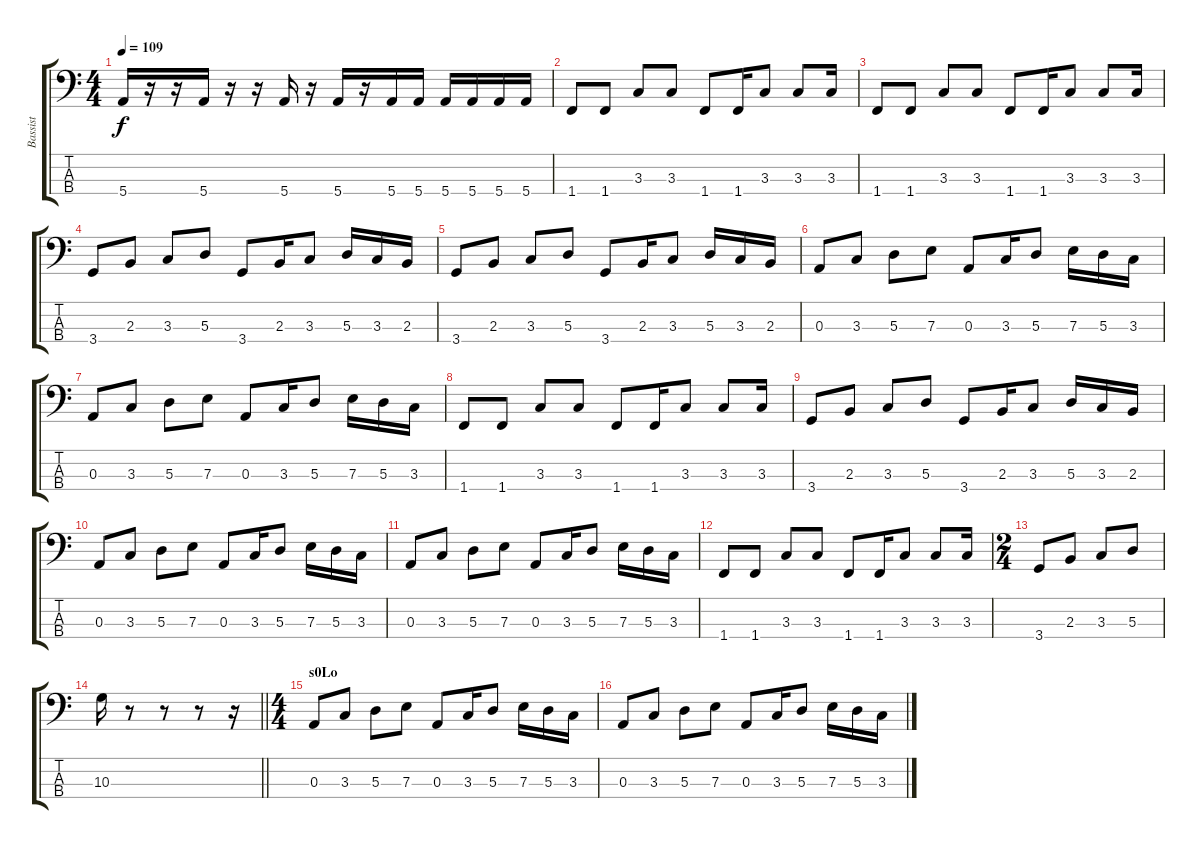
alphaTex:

\track ("Bassist" "Bassist") {instrument electricbasspick}
\staff {score tabs}
\tuning (G2 D2 A1 E1) {hide}
\ts (4 4)
\tempo 109
\clef f4
\ks c
5.4.16{dy f} r.16 r.16 5.4.16 r.16 r.16 5.4.16 r.16 5.4.16 r.16 5.4.16 5.4.16 5.4.16 5.4.16 5.4.16 5.4.16 |
1.4.8 1.4.8 3.3.8 3.3.8 1.4.8 1.4.16 3.3.8 3.3.8 3.3.16 |
1.4.8 1.4.8 3.3.8 3.3.8 1.4.8 1.4.16 3.3.8 3.3.8 3.3.16 |
3.4.8 2.3.8 3.3.8 5.3.8 3.4.8 2.3.16 3.3.8 5.3.16 3.3.16 2.3.16 |
3.4.8 2.3.8 3.3.8 5.3.8 3.4.8 2.3.16 3.3.8 5.3.16 3.3.16 2.3.16 |
0.3.8 3.3.8 5.3.8 7.3.8 0.3.8 3.3.16 5.3.8 7.3.16 5.3.16 3.3.16 |
0.3.8 3.3.8 5.3.8 7.3.8 0.3.8 3.3.16 5.3.8 7.3.16 5.3.16 3.3.16 |
1.4.8 1.4.8 3.3.8 3.3.8 1.4.8 1.4.16 3.3.8 3.3.8 3.3.16 |
3.4.8 2.3.8 3.3.8 5.3.8 3.4.8 2.3.16 3.3.8 5.3.16 3.3.16 2.3.16 |
0.3.8 3.3.8 5.3.8 7.3.8 0.3.8 3.3.16 5.3.8 7.3.16 5.3.16 3.3.16 |
0.3.8 3.3.8 5.3.8 7.3.8 0.3.8 3.3.16 5.3.8 7.3.16 5.3.16 3.3.16 |
1.4.8 1.4.8 3.3.8 3.3.8 1.4.8 1.4.16 3.3.8 3.3.8 3.3.16 |
\ts (2 4)
3.4.8 2.3.8 3.3.8 5.3.8 |
\barLineRight lightlight
10.3.16 r.8 r.8 r.8 r.16 |
\ts (4 4)
\section ("" "s0Lo")
0.3.8 3.3.8 5.3.8 7.3.8 0.3.8 3.3.16 5.3.8 7.3.16 5.3.16 3.3.16 |
0.3.8 3.3.8 5.3.8 7.3.8 0.3.8 3.3.16 5.3.8 7.3.16 5.3.16 3.3.16
